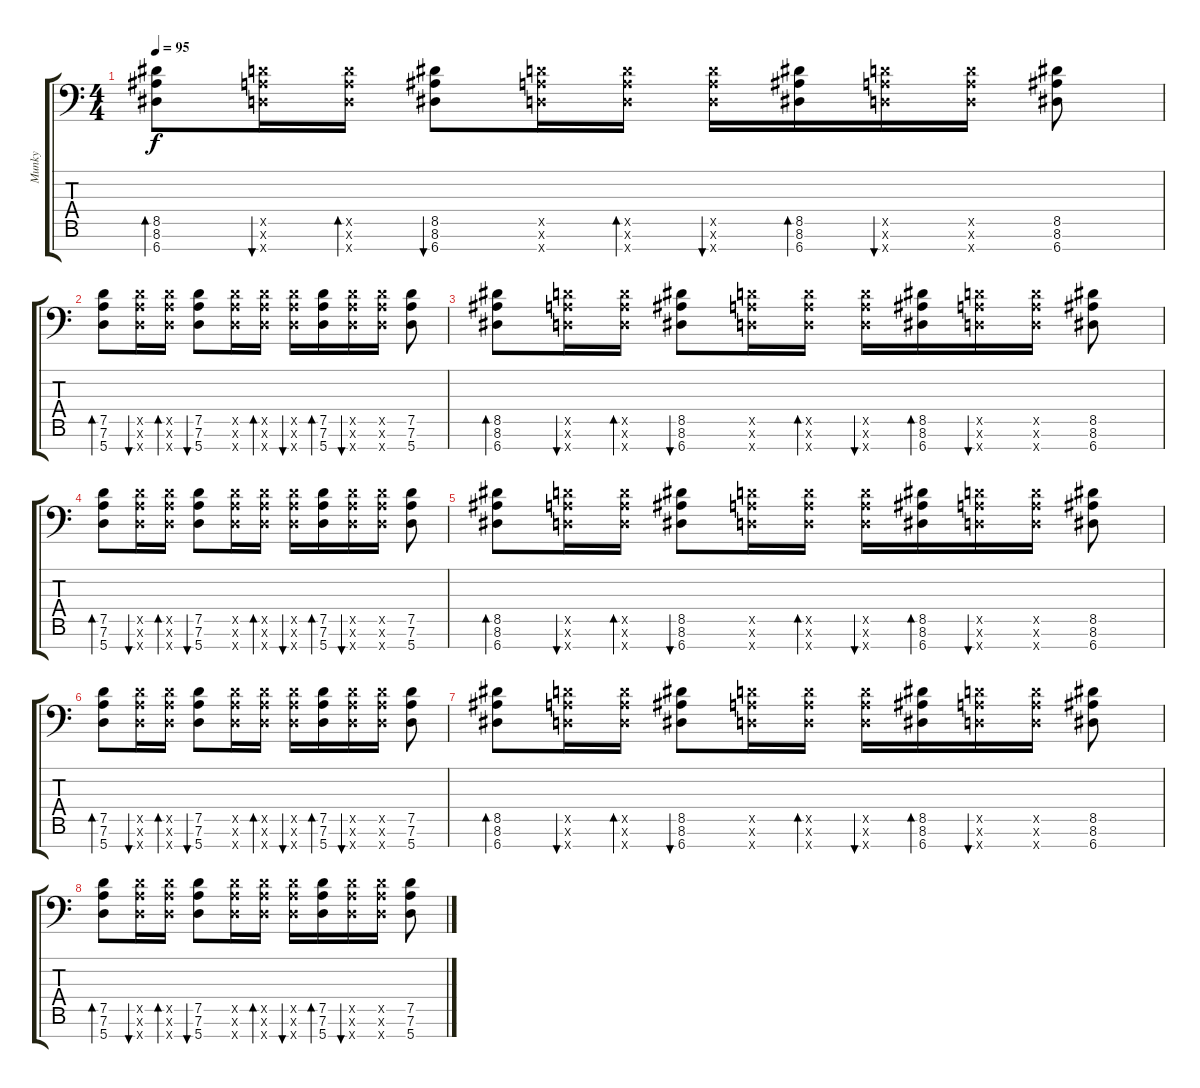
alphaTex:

\track ("Munky" "Munky") {instrument distortionguitar}
\staff {score tabs}
\tuning (D4 A3 F3 C3 G2 D2 A1) {hide}
\ts (4 4)
\tempo 95
\clef f4
\ks c
(8.5 8.6 6.7).8{bd 30 dy f} (7.5{x} 7.6{x} 5.7{x}).16{bu 30} (7.5{x} 7.6{x} 5.7{x}).16{bd 30} (8.5 8.6 6.7).8{bu 30} (7.5{x} 7.6{x} 5.7{x}).16 (7.5{x} 7.6{x} 5.7{x}).16{bd 30} (7.5{x} 7.6{x} 5.7{x}).16{bu 30} (8.5 8.6 6.7).16{bd 30} (7.5{x} 7.6{x} 5.7{x}).16{bu 30} (7.5{x} 7.6{x} 5.7{x}).16 (8.5 8.6 6.7).8 |
(7.5 7.6 5.7).8{bd 30} (7.5{x} 7.6{x} 5.7{x}).16{bu 30} (7.5{x} 7.6{x} 5.7{x}).16{bd 30} (7.5 7.6 5.7).8{bu 30} (7.5{x} 7.6{x} 5.7{x}).16 (7.5{x} 7.6{x} 5.7{x}).16{bd 30} (7.5{x} 7.6{x} 5.7{x}).16{bu 30} (7.5 7.6 5.7).16{bd 30} (7.5{x} 7.6{x} 5.7{x}).16{bu 30} (7.5{x} 7.6{x} 5.7{x}).16 (7.5 7.6 5.7).8 |
(8.5 8.6 6.7).8{bd 30} (7.5{x} 7.6{x} 5.7{x}).16{bu 30} (7.5{x} 7.6{x} 5.7{x}).16{bd 30} (8.5 8.6 6.7).8{bu 30} (7.5{x} 7.6{x} 5.7{x}).16 (7.5{x} 7.6{x} 5.7{x}).16{bd 30} (7.5{x} 7.6{x} 5.7{x}).16{bu 30} (8.5 8.6 6.7).16{bd 30} (7.5{x} 7.6{x} 5.7{x}).16{bu 30} (7.5{x} 7.6{x} 5.7{x}).16 (8.5 8.6 6.7).8 |
(7.5 7.6 5.7).8{bd 30} (7.5{x} 7.6{x} 5.7{x}).16{bu 30} (7.5{x} 7.6{x} 5.7{x}).16{bd 30} (7.5 7.6 5.7).8{bu 30} (7.5{x} 7.6{x} 5.7{x}).16 (7.5{x} 7.6{x} 5.7{x}).16{bd 30} (7.5{x} 7.6{x} 5.7{x}).16{bu 30} (7.5 7.6 5.7).16{bd 30} (7.5{x} 7.6{x} 5.7{x}).16{bu 30} (7.5{x} 7.6{x} 5.7{x}).16 (7.5 7.6 5.7).8 |
(8.5 8.6 6.7).8{bd 30} (7.5{x} 7.6{x} 5.7{x}).16{bu 30} (7.5{x} 7.6{x} 5.7{x}).16{bd 30} (8.5 8.6 6.7).8{bu 30} (7.5{x} 7.6{x} 5.7{x}).16 (7.5{x} 7.6{x} 5.7{x}).16{bd 30} (7.5{x} 7.6{x} 5.7{x}).16{bu 30} (8.5 8.6 6.7).16{bd 30} (7.5{x} 7.6{x} 5.7{x}).16{bu 30} (7.5{x} 7.6{x} 5.7{x}).16 (8.5 8.6 6.7).8 |
(7.5 7.6 5.7).8{bd 30} (7.5{x} 7.6{x} 5.7{x}).16{bu 30} (7.5{x} 7.6{x} 5.7{x}).16{bd 30} (7.5 7.6 5.7).8{bu 30} (7.5{x} 7.6{x} 5.7{x}).16 (7.5{x} 7.6{x} 5.7{x}).16{bd 30} (7.5{x} 7.6{x} 5.7{x}).16{bu 30} (7.5 7.6 5.7).16{bd 30} (7.5{x} 7.6{x} 5.7{x}).16{bu 30} (7.5{x} 7.6{x} 5.7{x}).16 (7.5 7.6 5.7).8 |
(8.5 8.6 6.7).8{bd 30} (7.5{x} 7.6{x} 5.7{x}).16{bu 30} (7.5{x} 7.6{x} 5.7{x}).16{bd 30} (8.5 8.6 6.7).8{bu 30} (7.5{x} 7.6{x} 5.7{x}).16 (7.5{x} 7.6{x} 5.7{x}).16{bd 30} (7.5{x} 7.6{x} 5.7{x}).16{bu 30} (8.5 8.6 6.7).16{bd 30} (7.5{x} 7.6{x} 5.7{x}).16{bu 30} (7.5{x} 7.6{x} 5.7{x}).16 (8.5 8.6 6.7).8 |
(7.5 7.6 5.7).8{bd 30 volume 0} (7.5{x} 7.6{x} 5.7{x}).16{bu 30} (7.5{x} 7.6{x} 5.7{x}).16{bd 30} (7.5 7.6 5.7).8{bu 30} (7.5{x} 7.6{x} 5.7{x}).16 (7.5{x} 7.6{x} 5.7{x}).16{bd 30} (7.5{x} 7.6{x} 5.7{x}).16{bu 30} (7.5 7.6 5.7).16{bd 30} (7.5{x} 7.6{x} 5.7{x}).16{bu 30} (7.5{x} 7.6{x} 5.7{x}).16 (7.5 7.6 5.7).8
